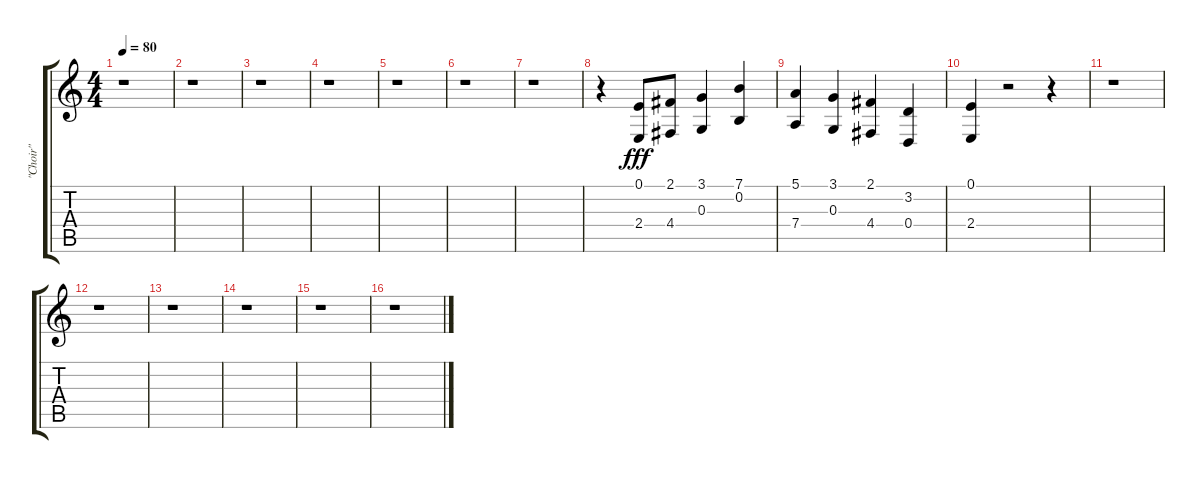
\track ("\"Choir\"" "\"Choir\"") {instrument fx4atmosphere}
\staff {score tabs}
\tuning (E4 B3 G3 D3 A2 E2) {hide}
\ts (4 4)
\tempo 80
\clef g2
\ks c
r.1{dy fff} |
r.1 |
r.1 |
r.1 |
r.1 |
r.1 |
r.1 |
r.4 (0.1 2.4).8 (2.1 4.4).8 (3.1 0.3).4 (7.1 0.2).4 |
(5.1 7.4).4 (3.1 0.3).4 (2.1 4.4).4 (3.2 0.4).4 |
(0.1 2.4).4 r.2 r.4 |
r.1 |
r.1 |
r.1 |
r.1 |
r.1 |
r.1
